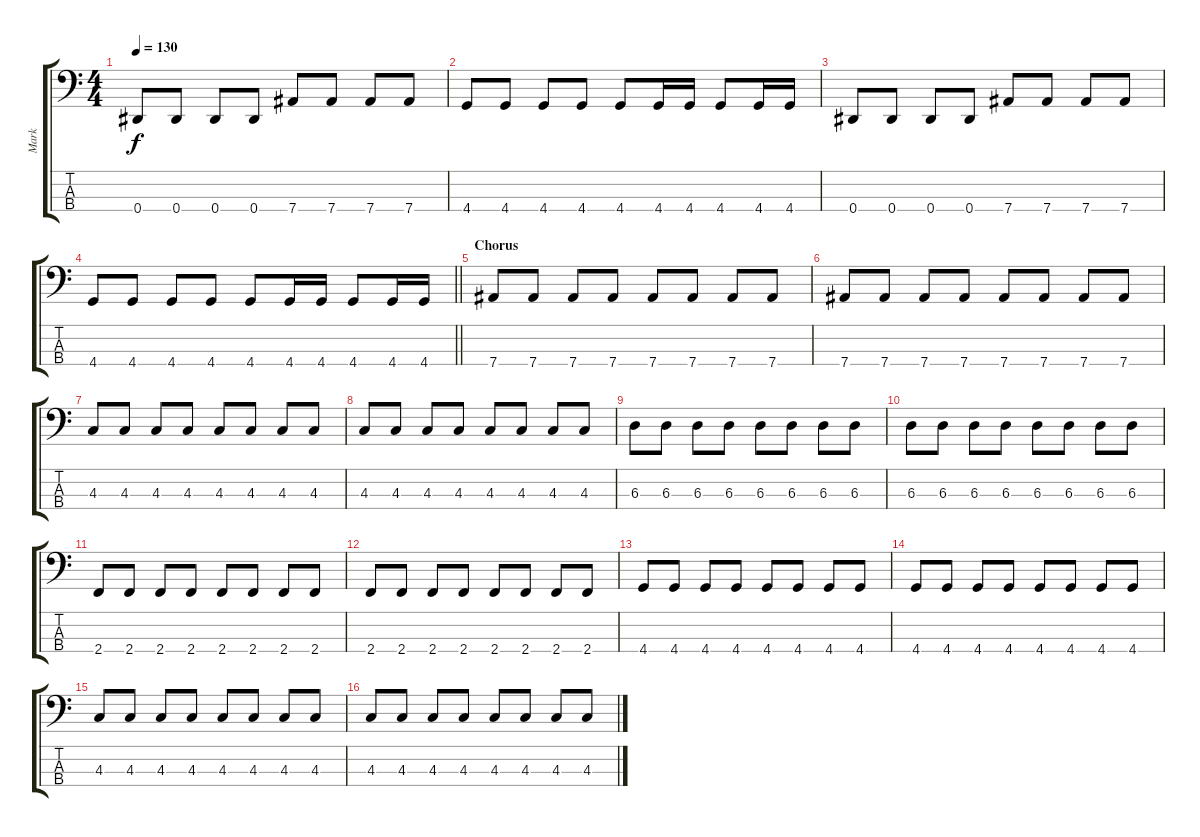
\track ("Mark" "Mark") {instrument electricbassfinger}
\staff {score tabs}
\tuning (Gb2 Db2 Ab1 Eb1) {hide}
\ts (4 4)
\tempo 130
\clef f4
\ks c
0.4.8{dy f} 0.4.8 0.4.8 0.4.8 7.4.8 7.4.8 7.4.8 7.4.8 |
4.4.8 4.4.8 4.4.8 4.4.8 4.4.8 4.4.16 4.4.16 4.4.8 4.4.16 4.4.16 |
0.4.8 0.4.8 0.4.8 0.4.8 7.4.8 7.4.8 7.4.8 7.4.8 |
\barLineRight lightlight
4.4.8 4.4.8 4.4.8 4.4.8 4.4.8 4.4.16 4.4.16 4.4.8 4.4.16 4.4.16 |
\section ("" "Chorus")
7.4.8 7.4.8 7.4.8 7.4.8 7.4.8 7.4.8 7.4.8 7.4.8 |
7.4.8 7.4.8 7.4.8 7.4.8 7.4.8 7.4.8 7.4.8 7.4.8 |
4.3.8 4.3.8 4.3.8 4.3.8 4.3.8 4.3.8 4.3.8 4.3.8 |
4.3.8 4.3.8 4.3.8 4.3.8 4.3.8 4.3.8 4.3.8 4.3.8 |
6.3.8 6.3.8 6.3.8 6.3.8 6.3.8 6.3.8 6.3.8 6.3.8 |
6.3.8 6.3.8 6.3.8 6.3.8 6.3.8 6.3.8 6.3.8 6.3.8 |
2.4.8 2.4.8 2.4.8 2.4.8 2.4.8 2.4.8 2.4.8 2.4.8 |
2.4.8 2.4.8 2.4.8 2.4.8 2.4.8 2.4.8 2.4.8 2.4.8 |
4.4.8 4.4.8 4.4.8 4.4.8 4.4.8 4.4.8 4.4.8 4.4.8 |
4.4.8 4.4.8 4.4.8 4.4.8 4.4.8 4.4.8 4.4.8 4.4.8 |
4.3.8 4.3.8 4.3.8 4.3.8 4.3.8 4.3.8 4.3.8 4.3.8 |
4.3.8 4.3.8 4.3.8 4.3.8 4.3.8 4.3.8 4.3.8 4.3.8
